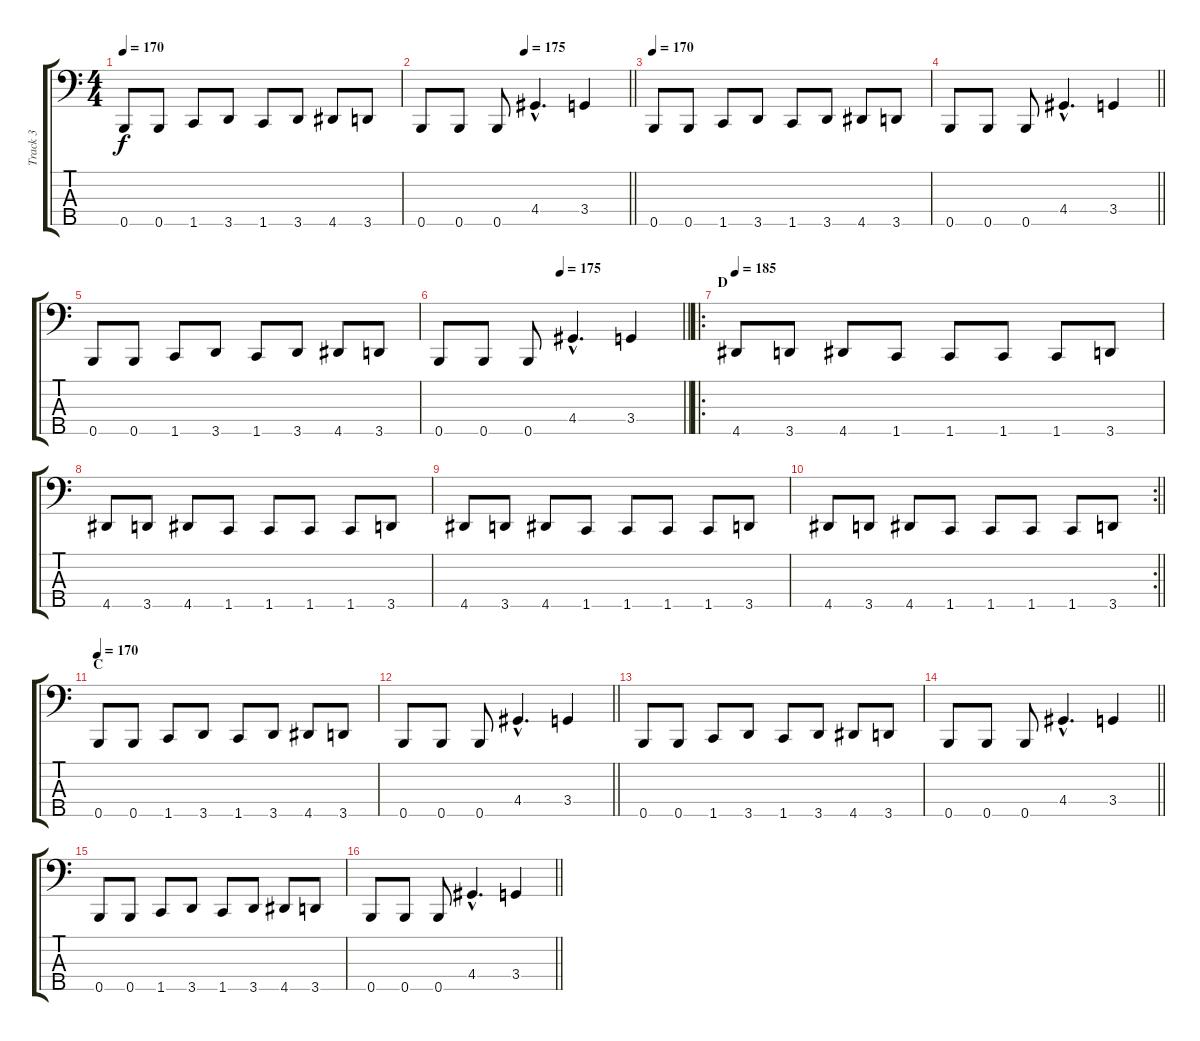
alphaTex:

\track ("Track 3" "Track 3") {instrument electricbassfinger}
\staff {score tabs}
\tuning (G2 D2 A1 E1 B0) {hide}
\ts (4 4)
\tempo 170
\clef f4
\ks c
0.5.8{dy f} 0.5.8 1.5.8 3.5.8 1.5.8 3.5.8 4.5.8 3.5.8 |
\tempo (175 0.5)
\barLineRight lightlight
0.5.8 0.5.8 0.5.8 4.4{hac}.4{d} 3.4.4 |
\tempo 170
0.5.8 0.5.8 1.5.8 3.5.8 1.5.8 3.5.8 4.5.8 3.5.8 |
\barLineRight lightlight
0.5.8 0.5.8 0.5.8 4.4{hac}.4{d} 3.4.4 |
0.5.8 0.5.8 1.5.8 3.5.8 1.5.8 3.5.8 4.5.8 3.5.8 |
\tempo (175 0.5)
\barLineRight lightlight
0.5.8 0.5.8 0.5.8 4.4{hac}.4{d} 3.4.4 |
\ro
\section ("" "D")
\tempo 185
4.5.8 3.5.8 4.5.8 1.5.8 1.5.8 1.5.8 1.5.8 3.5.8 |
4.5.8 3.5.8 4.5.8 1.5.8 1.5.8 1.5.8 1.5.8 3.5.8 |
4.5.8 3.5.8 4.5.8 1.5.8 1.5.8 1.5.8 1.5.8 3.5.8 |
\rc 2
\barLineRight lightlight
4.5.8 3.5.8 4.5.8 1.5.8 1.5.8 1.5.8 1.5.8 3.5.8 |
\section ("" "C")
\tempo 170
0.5.8 0.5.8 1.5.8 3.5.8 1.5.8 3.5.8 4.5.8 3.5.8 |
\barLineRight lightlight
0.5.8 0.5.8 0.5.8 4.4{hac}.4{d} 3.4.4 |
0.5.8 0.5.8 1.5.8 3.5.8 1.5.8 3.5.8 4.5.8 3.5.8 |
\barLineRight lightlight
0.5.8 0.5.8 0.5.8 4.4{hac}.4{d} 3.4.4 |
0.5.8 0.5.8 1.5.8 3.5.8 1.5.8 3.5.8 4.5.8 3.5.8 |
\barLineRight lightlight
0.5.8 0.5.8 0.5.8 4.4{hac}.4{d} 3.4.4
